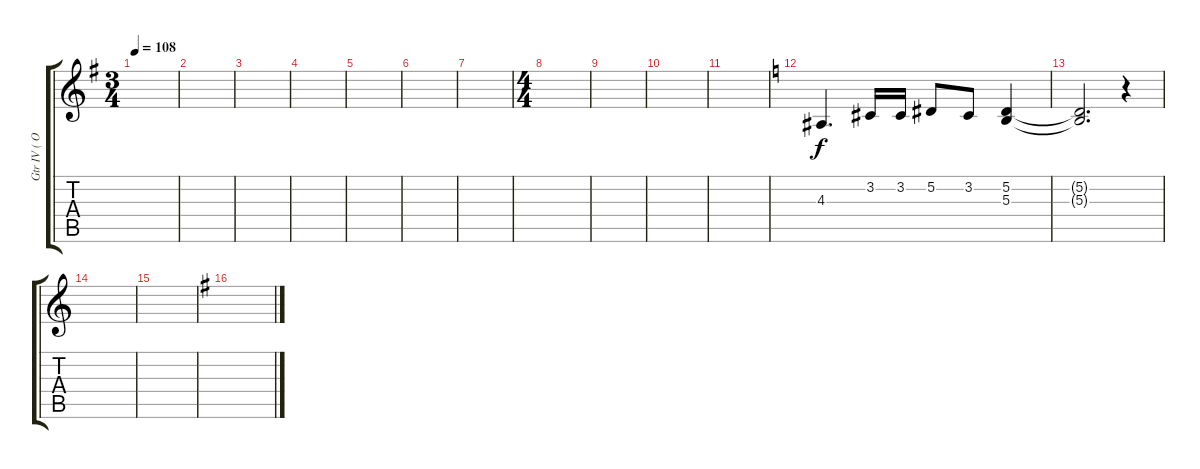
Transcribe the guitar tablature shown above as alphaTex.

\track ("Gtr IV ( Orchestre )" "Gtr IV ( O") {instrument stringensemble1}
\staff {score tabs}
\tuning (Eb4 Bb3 Gb3 Db3 Ab2 Eb2) {hide}
\ts (3 4)
\tempo 108
\clef g2
\ks g
|
|
|
|
|
|
|
\ts (4 4)
|
|
|
|
\ks c
4.3.4{d} 3.2.16 3.2.16 5.2.8 3.2.8 (5.2 5.3).4 |
(5.2{t} 5.3{t}).2{d} r.4 |
|
|
\ks g
